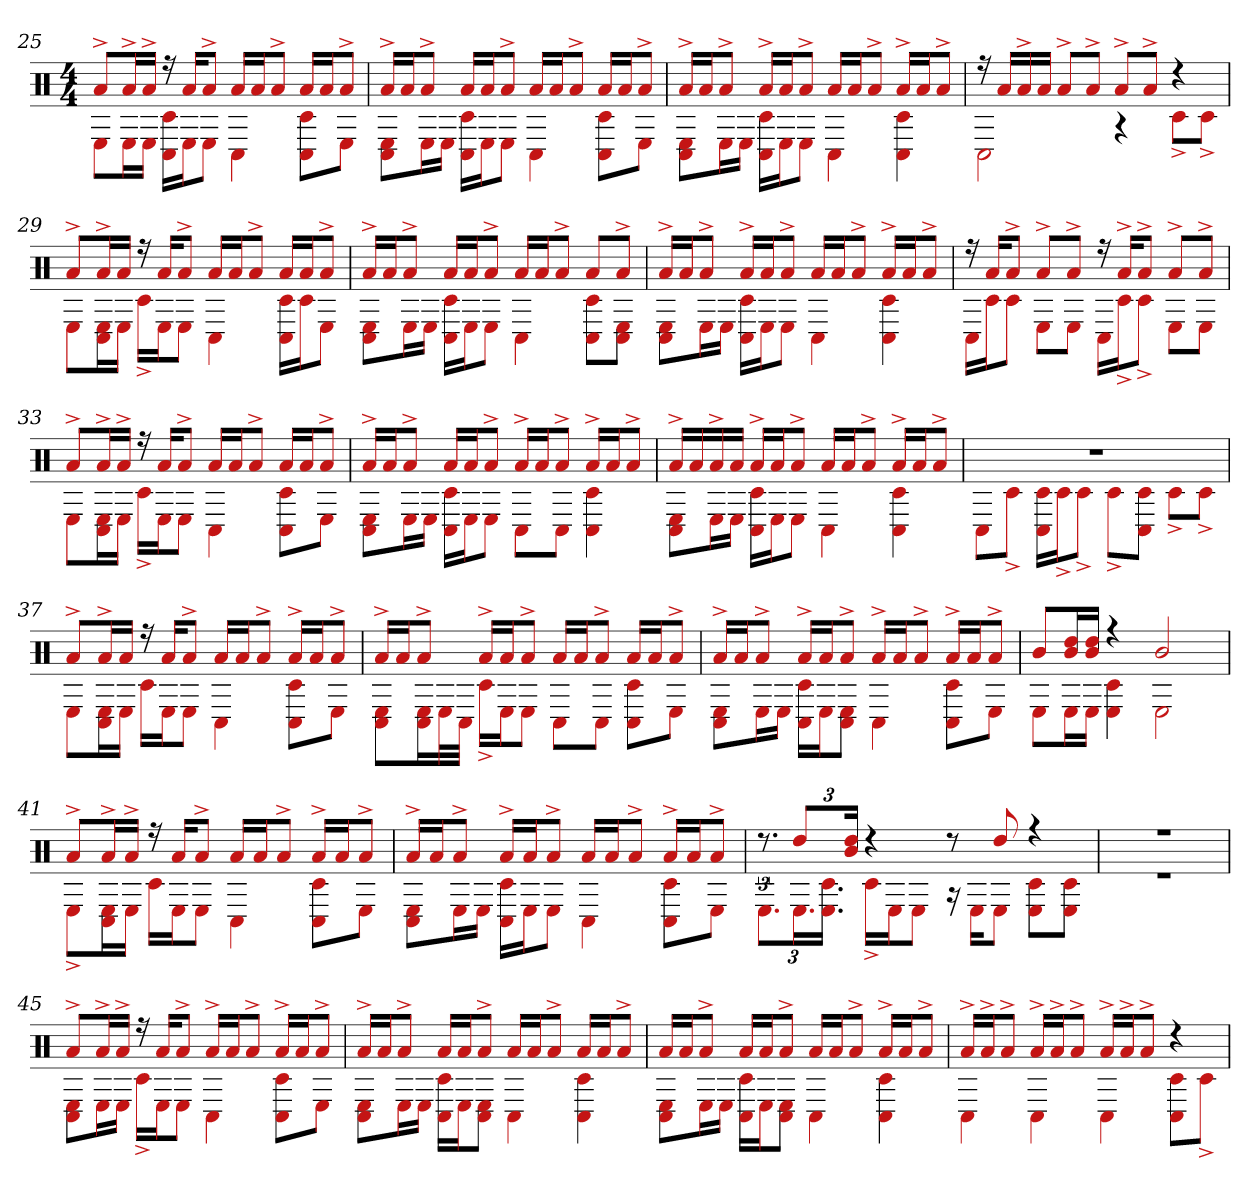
**kern
*part1
*staff1
*clefX
*k[]
*M4/4
=25
*^
8a^L	8EL
16a^L	16EL
16a^JJ	16EJJ
16r	16C# 16c#LL
16aKL	16EJ
8a^J	8EJ
16aLL	4C#
16aJ	.
8a^J	.
16aLL	8C# 8c#L
16aJ	.
8a^J	8EJ
=26	=26
16a^LL	8C# 8EL
16aJ	.
8a^J	16EL
.	16EJJ
16aLL	16C# 16c#LL
16aJ	16EJ
8a^J	8EJ
16aLL	4C#
16aJ	.
8a^J	.
16aLL	8C# 8c#L
16aJ	.
8a^J	8EJ
=27	=27
16a^LL	8C# 8EL
16aJ	.
8a^J	16EL
.	16EJJ
16a^LL	16C# 16c#LL
16aJ	16EJ
8a^J	8EJ
16aLL	4C#
16aJ	.
8a^J	.
16a^LL	4C# 4c#
16aJ	.
8a^J	.
=28	=28
16r	2C#
16aLL	.
16a^	.
16aJJ	.
8a^L	.
8a^J	.
8a^L	4r
8a^J	.
4r	8c#^L
.	8c#^J
=29	=29
8a^L	8EL
16a^L	16C# 16EL
16aJJ	16EJJ
16r	16c#^LL
16aKL	16EJ
8a^J	8EJ
16aLL	4C#
16aJ	.
8a^J	.
16aLL	16C# 16c#LL
16aJ	16c#J
8a^J	8EJ
=30	=30
16a^LL	8C# 8EL
16aJ	.
8a^J	16EL
.	16EJJ
16aLL	16C# 16c#LL
16aJ	16EJ
8a^J	8EJ
16aLL	4C#
16aJ	.
8a^J	.
8aL	8C# 8c#L
8a^J	8C# 8EJ
=31	=31
16a^LL	8C# 8EL
16aJ	.
8a^J	16EL
.	16EJJ
16a^LL	16C# 16c#LL
16aJ	16EJ
8a^J	8EJ
16aLL	4C#
16aJ	.
8a^J	.
16a^LL	4C# 4c#
16aJ	.
8a^J	.
=32	=32
16r	16C#LL
16aKL	16c#J
8a^J	8c#J
8a^L	8EL
8a^J	8EJ
16r	16C#LL
16a^KL	16c#^J
8a^J	8c#^J
8a^L	8EL
8a^J	8EJ
=33	=33
8a^L	8EL
16a^L	16C# 16EL
16a^JJ	16EJJ
16r	16c#^LL
16aKL	16EJ
8a^J	8EJ
16aLL	4C#
16aJ	.
8a^J	.
16aLL	8C# 8c#L
16aJ	.
8a^J	8EJ
=34	=34
16a^LL	8C# 8EL
16aJ	.
8a^J	16EL
.	16EJJ
16aLL	16C# 16c#LL
16aJ	16EJ
8a^J	8EJ
16a^LL	8C#L
16aJ	.
8a^J	8C#J
16a^LL	4C# 4c#
16aJ	.
8a^J	.
=35	=35
16a^LL	8C# 8EL
16a	.
16a^	16EL
16aJJ	16EJJ
16a^LL	16C# 16c#LL
16aJ	16EJ
8a^J	8EJ
16aLL	4C#
16aJ	.
8a^J	.
16a^LL	4C# 4c#
16aJ	.
8a^J	.
=36	=36
1r	8C#L
.	8c#^J
.	16C# 16c#LL
.	16c#^J
.	8c#^J
.	8c#^L
.	8C# 8c#J
.	8c#^L
.	8c#^J
=37	=37
8a^L	8EL
16a^L	16C# 16EL
16aJJ	16EJJ
16r	16c#LL
16aKL	16EJ
8a^J	8EJ
16aLL	4C#
16aJ	.
8a^J	.
16a^LL	8C# 8c#L
16aJ	.
8a^J	8EJ
=38	=38
16a^LL	8C# 8EL
16aJ	.
8a^J	16C# 16EL
.	32EL
.	32C#JJJ
16a^LL	16c#^LL
16aJ	16EJ
8a^J	8EJ
16aLL	8C#L
16aJ	.
8a^J	8C#J
16aLL	8C# 8c#L
16aJ	.
8a^J	8EJ
=39	=39
16a^LL	8C# 8EL
16aJ	.
8a^J	16EL
.	16EJJ
16a^LL	16C# 16c#LL
16aJ	16EJ
8a^J	8C# 8EJ
16a^LL	4C#
16aJ	.
8a^J	.
16a^LL	8C# 8c#L
16aJ	.
8a^J	8EJ
=40	=40
8bL	8EL
16dd 16bL	16EL
16dd 16bJJ	16EJJ
4r	4c# 4E
2b	2E
=41	=41
8a^L	8E^L
16a^L	16C# 16EL
16a^JJ	16EJJ
16r	16c#LL
16aKL	16EJ
8a^J	8EJ
16aLL	4C#
16aJ	.
8a^J	.
16a^LL	8C# 8c#L
16aJ	.
8a^J	8EJ
=42	=42
16a^LL	8C# 8EL
16aJ	.
8a^J	16EL
.	16EJJ
16a^LL	16C# 16c#LL
16aJ	16EJ
8a^J	8EJ
16aLL	4C#
16aJ	.
8a^J	.
16a^LL	8C# 8c#L
16aJ	.
8a^J	8EJ
=43	=43
12.r	12.EL
12ddL	24.EL
.	24.E 24.c#JJ
24dd 24bJk	.
4r	16c#^LL
.	16EJ
.	8EJ
8r	16r
.	16EKL
8dd	8EJ
4r	8E 8c#L
.	8E 8c#J
=44	=44
1r	1r
=45	=45
8a^L	8E 8C#L
16a^L	16EL
16a^JJ	16EJJ
16r	16c#^LL
16aKL	16EJ
8a^J	8EJ
16a^LL	4C#
16aJ	.
8a^J	.
16a^LL	8C# 8c#L
16aJ	.
8a^J	8EJ
=46	=46
16a^LL	8C# 8EL
16aJ	.
8a^J	16EL
.	16EJJ
16aLL	16C# 16c#LL
16aJ	16EJ
8a^J	8C# 8EJ
16aLL	4C#
16aJ	.
8a^J	.
16aLL	4C# 4c#
16aJ	.
8a^J	.
=47	=47
16aLL	8C# 8EL
16aJ	.
8a^J	16EL
.	16EJJ
16aLL	16C# 16c#LL
16aJ	16EJ
8a^J	8C# 8EJ
16aLL	4C#
16aJ	.
8a^J	.
16a^LL	4C# 4c#
16aJ	.
8a^J	.
=48	=48
16a^LL	4C#
16a^J	.
8a^J	.
16a^LL	4C#
16a^J	.
8a^J	.
16a^LL	4C#
16a^J	.
8a^J	.
4r	8C# 8c#L
.	8c#^J
*v	*v
=
*-
